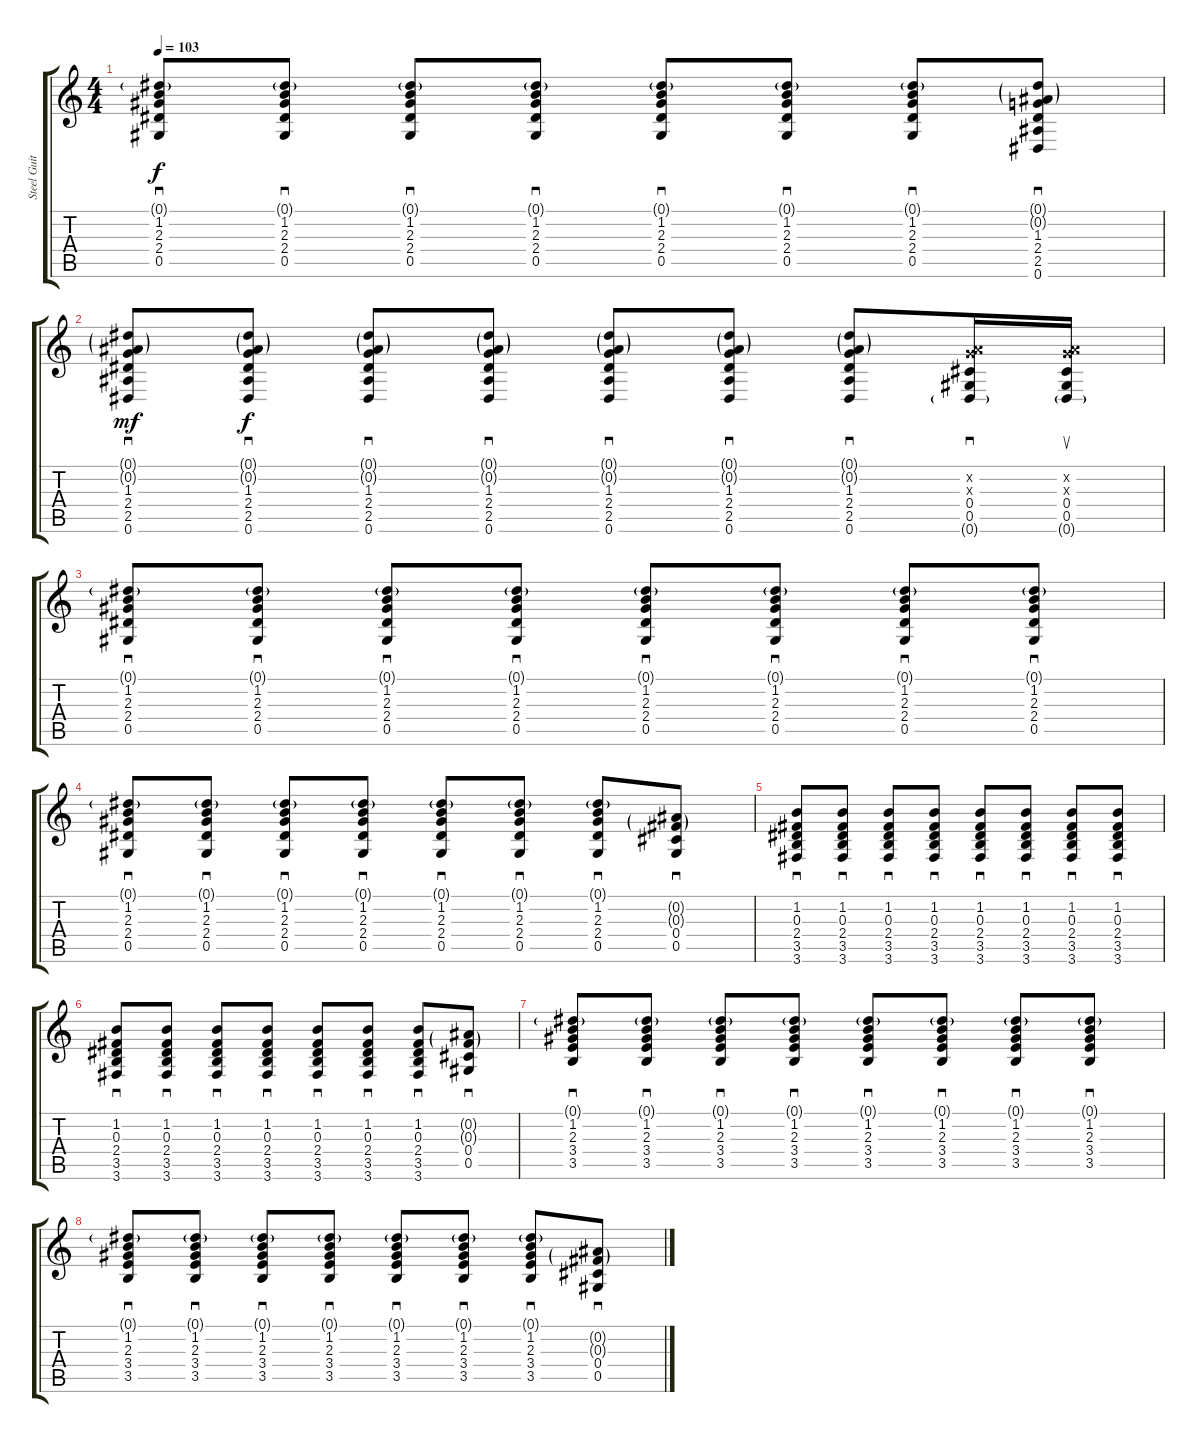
\track ("Steel Guitar" "Steel Guit") {instrument acousticguitarsteel}
\staff {score tabs}
\tuning (Eb4 Bb3 Gb3 Db3 Ab2 Eb2) {hide}
\ts (4 4)
\tempo 103
\clef g2
\ks c
(0.1{g} 1.2 2.3 2.4 0.5).8{sd dy f} (0.1{g} 1.2 2.3 2.4 0.5).8{sd} (0.1{g} 1.2 2.3 2.4 0.5).8{sd} (0.1{g} 1.2 2.3 2.4 0.5).8{sd} (0.1{g} 1.2 2.3 2.4 0.5).8{sd} (0.1{g} 1.2 2.3 2.4 0.5).8{sd} (0.1{g} 1.2 2.3 2.4 0.5).8{sd} (0.1{g} 0.2{g} 1.3 2.4 2.5 0.6).8{sd} |
(0.1{g} 0.2{g} 1.3 2.4 2.5 0.6).8{sd dy mf} (0.1{g} 0.2{g} 1.3 2.4 2.5 0.6).8{sd dy f} (0.1{g} 0.2{g} 1.3 2.4 2.5 0.6).8{sd} (0.1{g} 0.2{g} 1.3 2.4 2.5 0.6).8{sd} (0.1{g} 0.2{g} 1.3 2.4 2.5 0.6).8{sd} (0.1{g} 0.2{g} 1.3 2.4 2.5 0.6).8{sd} (0.1{g} 0.2{g} 1.3 2.4 2.5 0.6).8{sd} (0.2{x} 1.3{x} 0.4 0.5 0.6{g}).16{sd} (0.2{x} 1.3{x} 0.4 0.5 0.6{g}).16{su} |
(0.1{g} 1.2 2.3 2.4 0.5).8{sd} (0.1{g} 1.2 2.3 2.4 0.5).8{sd} (0.1{g} 1.2 2.3 2.4 0.5).8{sd} (0.1{g} 1.2 2.3 2.4 0.5).8{sd} (0.1{g} 1.2 2.3 2.4 0.5).8{sd} (0.1{g} 1.2 2.3 2.4 0.5).8{sd} (0.1{g} 1.2 2.3 2.4 0.5).8{sd} (0.1{g} 1.2 2.3 2.4 0.5).8{sd} |
(0.1{g} 1.2 2.3 2.4 0.5).8{sd} (0.1{g} 1.2 2.3 2.4 0.5).8{sd} (0.1{g} 1.2 2.3 2.4 0.5).8{sd} (0.1{g} 1.2 2.3 2.4 0.5).8{sd} (0.1{g} 1.2 2.3 2.4 0.5).8{sd} (0.1{g} 1.2 2.3 2.4 0.5).8{sd} (0.1{g} 1.2 2.3 2.4 0.5).8{sd} (0.2{g} 0.3{g} 0.4 0.5).8{sd} |
(1.2 0.3 2.4 3.5 3.6).8{sd} (1.2 0.3 2.4 3.5 3.6).8{sd} (1.2 0.3 2.4 3.5 3.6).8{sd} (1.2 0.3 2.4 3.5 3.6).8{sd} (1.2 0.3 2.4 3.5 3.6).8{sd} (1.2 0.3 2.4 3.5 3.6).8{sd} (1.2 0.3 2.4 3.5 3.6).8{sd} (1.2 0.3 2.4 3.5 3.6).8{sd} |
(1.2 0.3 2.4 3.5 3.6).8{sd} (1.2 0.3 2.4 3.5 3.6).8{sd} (1.2 0.3 2.4 3.5 3.6).8{sd} (1.2 0.3 2.4 3.5 3.6).8{sd} (1.2 0.3 2.4 3.5 3.6).8{sd} (1.2 0.3 2.4 3.5 3.6).8{sd} (1.2 0.3 2.4 3.5 3.6).8{sd} (0.2{g} 0.3{g} 0.4 0.5).8{sd} |
(0.1{g} 1.2 2.3 3.4 3.5).8{sd} (0.1{g} 1.2 2.3 3.4 3.5).8{sd} (0.1{g} 1.2 2.3 3.4 3.5).8{sd} (0.1{g} 1.2 2.3 3.4 3.5).8{sd} (0.1{g} 1.2 2.3 3.4 3.5).8{sd} (0.1{g} 1.2 2.3 3.4 3.5).8{sd} (0.1{g} 1.2 2.3 3.4 3.5).8{sd} (0.1{g} 1.2 2.3 3.4 3.5).8{sd} |
(0.1{g} 1.2 2.3 3.4 3.5).8{sd} (0.1{g} 1.2 2.3 3.4 3.5).8{sd} (0.1{g} 1.2 2.3 3.4 3.5).8{sd} (0.1{g} 1.2 2.3 3.4 3.5).8{sd} (0.1{g} 1.2 2.3 3.4 3.5).8{sd} (0.1{g} 1.2 2.3 3.4 3.5).8{sd} (0.1{g} 1.2 2.3 3.4 3.5).8{sd} (0.2{g} 0.3{g} 0.4 0.5).8{sd}
